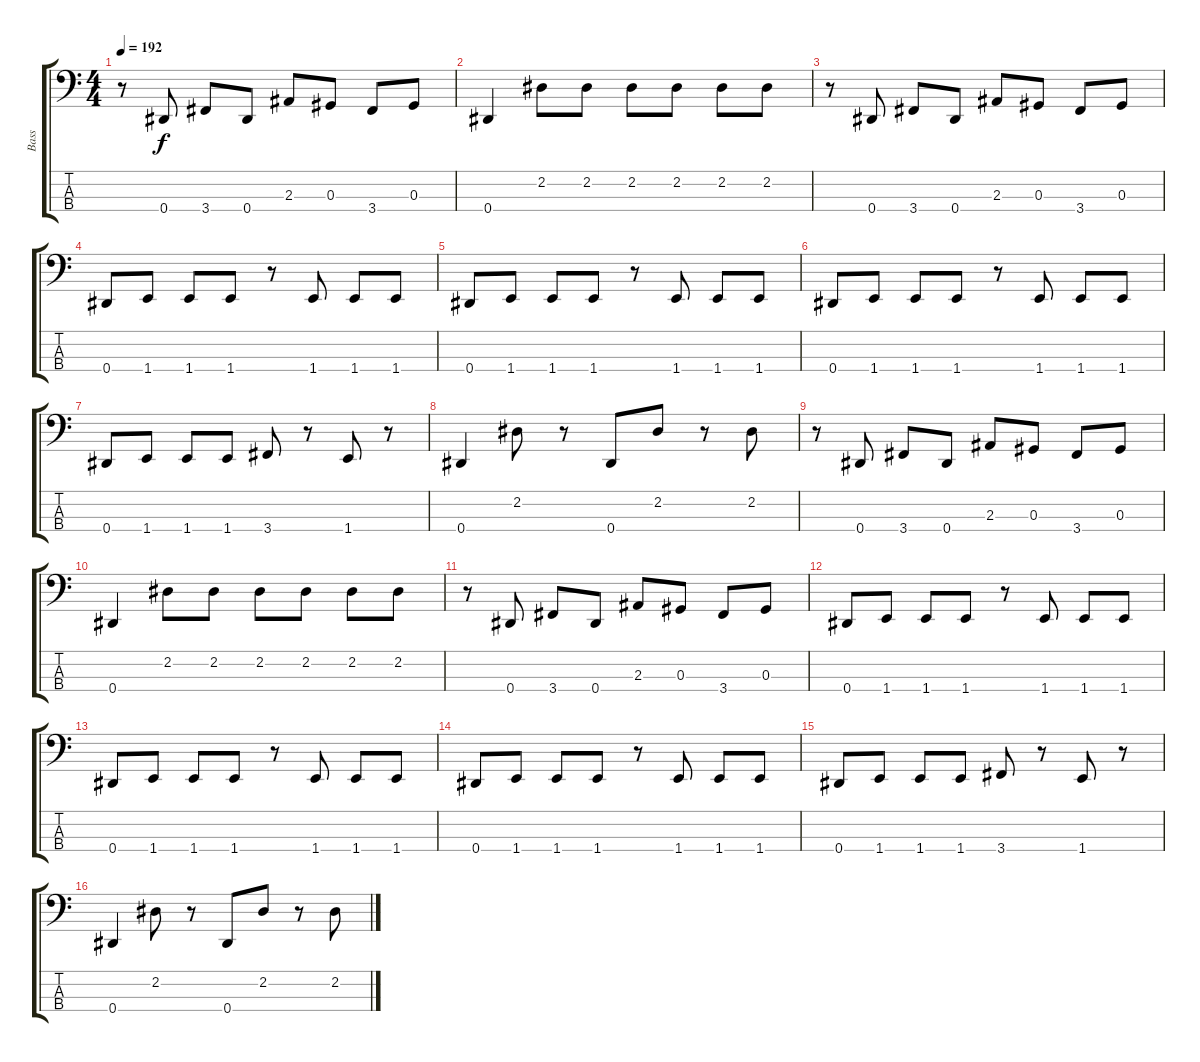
\track ("Bass" "Bass") {instrument electricbasspick}
\staff {score tabs}
\tuning (Gb2 Db2 Ab1 Eb1) {hide}
\ts (4 4)
\tempo 192
\clef f4
\ks c
r.8{dy f} 0.4.8 3.4.8 0.4.8 2.3.8 0.3.8 3.4.8 0.3.8 |
0.4.4 2.2.8 2.2.8 2.2.8 2.2.8 2.2.8 2.2.8 |
r.8 0.4.8 3.4.8 0.4.8 2.3.8 0.3.8 3.4.8 0.3.8 |
0.4.8 1.4.8 1.4.8 1.4.8 r.8 1.4.8 1.4.8 1.4.8 |
0.4.8 1.4.8 1.4.8 1.4.8 r.8 1.4.8 1.4.8 1.4.8 |
0.4.8 1.4.8 1.4.8 1.4.8 r.8 1.4.8 1.4.8 1.4.8 |
0.4.8 1.4.8 1.4.8 1.4.8 3.4.8 r.8 1.4.8 r.8 |
0.4.4 2.2.8 r.8 0.4.8 2.2.8 r.8 2.2.8 |
r.8 0.4.8 3.4.8 0.4.8 2.3.8 0.3.8 3.4.8 0.3.8 |
0.4.4 2.2.8 2.2.8 2.2.8 2.2.8 2.2.8 2.2.8 |
r.8 0.4.8 3.4.8 0.4.8 2.3.8 0.3.8 3.4.8 0.3.8 |
0.4.8 1.4.8 1.4.8 1.4.8 r.8 1.4.8 1.4.8 1.4.8 |
0.4.8 1.4.8 1.4.8 1.4.8 r.8 1.4.8 1.4.8 1.4.8 |
0.4.8 1.4.8 1.4.8 1.4.8 r.8 1.4.8 1.4.8 1.4.8 |
0.4.8 1.4.8 1.4.8 1.4.8 3.4.8 r.8 1.4.8 r.8 |
0.4.4 2.2.8 r.8 0.4.8 2.2.8 r.8 2.2.8
